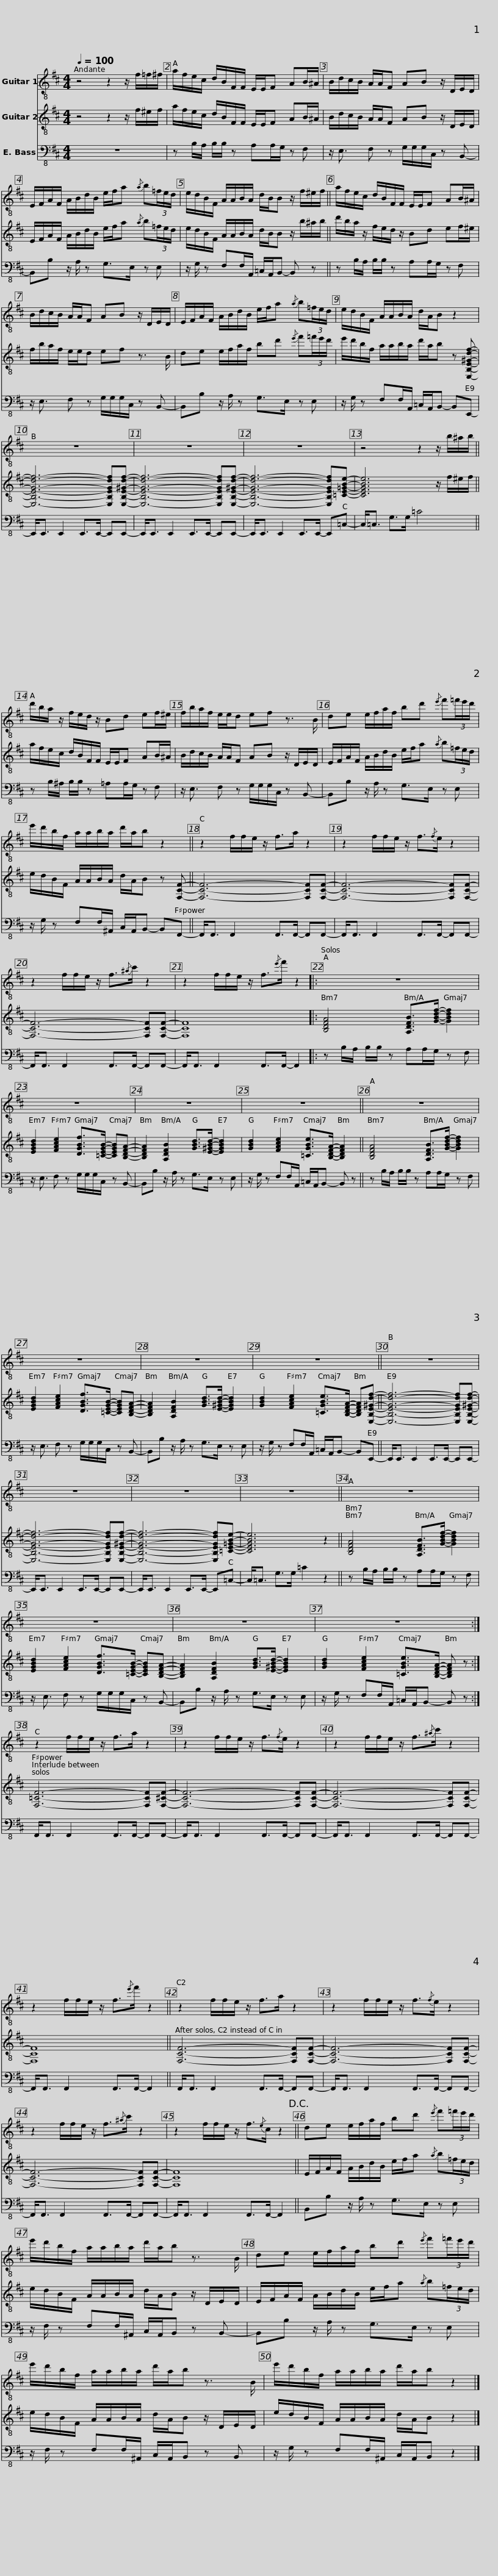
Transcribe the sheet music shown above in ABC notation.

X:1
%%score 1 2 3
L:1/8
Q:1/4=100
M:4/4
I:linebreak $
K:D
V:1 treble-8
V:2 treble-8
V:3 bass-8
V:1
 z4 z2 z/ f/=f/^f/ | a/f/e/c/ d/B/F/F/ E/E/F AB/^A/ | B/d/c/B/ A/A/F AB z/ D/E/D/ |$ E/F/A/F/ A/B/d/B/ e/f/a{/a} b(3=f/e/d/ | e/d/B/F/ A/A/B/A/ d/B/B z/ f/^e/f/ ||$ %5
 a/f/e/c/ d/B/F/F/ E/E/F AB/^A/ | B/d/c/B/ A/A/F AB z/ D/E/D/ |$ E/F/A/F/ A/B/d/B/ e/f/a{/a} b(3=f/e/d/ | e/d/B/F/ A/A/B/A/ d/A/B z2 |$ z8 | %10
 z8 | z8 | z4 z2 z/ b/^a/b/ ||$ d'/b/a/ z/ f/e/d/ z/ Bd ef/^e/ | f/b/a/f/ e/e/d ef z3/2 B/ |$ %15
 de e/f/a/f/ bd'{/e'} f'(3=f'/e'/d'/ | e'/d'/b/f/ a/a/b/a/ d'/a/b z2 ||$ z2 f/f/e/ z/ f>a z2 | z2 f/f/e/ z/ f3/2{/f}e/ z2 | z2 f/f/e/ z/ f3/2{/^a}c'/ z2 | %20
 z2 f/f/e/ z/ f3/2{/e'}f'/ z2 |:$ z8 | z8 | z8 |$ z8 ||$ %25
 z8 | z8 | z8 |$ z8 ||$ z8 | %30
 z8 | z8 | z8 ||$ z8 | z8 | %35
 z8 |$ z8 :|$ z2 f/f/e/ z/ f>a z2 | z2 f/f/e/ z/ f3/2{/f}e/ z2 | z2 f/f/e/ z/ f3/2{/^a}c'/ z2 | %40
 z2 f/f/e/ z/ f3/2{/e'}f'/ z2 ||$ z2 f/f/e/ z/ f>a z2 | z2 f/f/e/ z/ f3/2{/f}e/ z2 | z2 f/f/e/ z/ f3/2{/^a}c'/ z2 | z2 f/f/e/ z/ f3/2{/e}c/ z2!D.C.! ||$ %45
 de e/f/a/f/ bd'{/e'} f'(3=f'/e'/d'/ | e'/d'/b/f/ a/a/b/a/ d'/a/b z3/2 B/ |$ de e/f/a/f/ bd'{/e'} f'(3=f'/e'/d'/ | e'/d'/b/f/ a/a/b/a/ d'/a/b z3/2 B/ |$ e'/d'/b/f/ a/a/b/a/ d'/a/b z2 |] %50
V:2
 z4 z2 z/ f/^e/f/ | a/f/e/c/ d/B/F/F/ E/E/F AB/^A/ | B/d/c/B/ A/A/F AB z/ D/E/D/ |$ E/F/A/F/ A/B/d/B/ e/f/a{/a} b(3=f/e/d/ | e/d/B/F/ A/A/B/A/ d/B/B z/ b/^a/b/ ||$ %5
 d'/b/a/ z/ f/e/d/ z/ Bd ef/^e/ | f/b/a/f/ e/e/d ef z3/2 B/ |$ de e/f/a/f/ bd'{/e'} f'(3=f'/e'/d'/ | e'/d'/b/f/ a/a/b/a/ d'/a/b z [E,B,E^Gdf]- |$ [E,B,EGdf]6- [E,B,EGdf][E,B,E^Gdf]- | %10
 [E,B,EGdf]6- [E,B,EGdf][E,B,E^Gdf]- | [E,B,EGdf]6- [E,B,EGdf][=CE=GBe]- | [CEGBe]6 z/ f/^e/f/ ||$ a/f/e/c/ d/B/F/F/ E/E/F AB/^A/ | B/d/c/B/ A/A/F AB z/ D/E/D/ |$ %15
 E/F/A/F/ A/B/d/B/ e/f/a{/a} b(3=f/e/d/ | e/d/B/F/ A/A/B/A/ d/A/B z [F,CF]- ||$ [F,CF]6- [F,CF][F,CF]- | [F,CF]6- [F,CF][F,CF]- | [F,CF]6- [F,CF][F,CF]- | %20
 [F,CF]8 |:$ [B,DFA]4 [A,DFB]>[GBdf]- [GBdf]2 | [EGBd]2 [FAce]2 [DGBf]>[=CEGB]- [CEGB][B,DFA]- | [B,DFA]2 [A,DFB]2 [GBd]>[E^GBd]- [EGBd]2 |$ [GBd]2 [FAce]2 [=CGBe]>[B,DFA]- [B,DFA]2 ||$ %25
 [B,DFA]4 [A,DFB]>[GBdf]- [GBdf]2 | [EGBd]2 [FAce]2 [DGBf]>[=CEGB]- [CEGB][B,DFA]- | [B,DFA]2 [A,DFB]2 [GBd]>[E^GBd]- [EGBd]2 |$ [GBd]2 [FAce]2 [=CGBe]>[B,DFA]- [B,DFA][E,B,E^Gdf]- ||$ [E,B,EGdf]6- [E,B,EGdf][E,B,E^Gdf]- | %30
 [E,B,EGdf]6- [E,B,EGdf][E,B,E^Gdf]- | [E,B,EGdf]6- [E,B,EGdf][=CE=GBe]- | [CEGBe]6 z2 ||$ [B,DFA]4 [A,DFB]>[GBdf]- [GBdf]2 | [EGBd]2 [FAce]2 [DGBf]>[=CEGB]- [CEGB][B,DFA]- | %35
 [B,DFA]2 [A,DFB]2 [GBd]>[E^GBd]- [EGBd]2 |$ [GBd]2 [FAce]2 [=CGBe]>[B,DFA]- [B,DFA] z :|$ [F,=CF]6- [F,CF][F,^CF]- | [F,CF]6- [F,CF][F,CF]- | [F,CF]6- [F,CF][F,CF]- | %40
 [F,CF]8 ||$ [F,CF]6- [F,CF][F,CF]- | [F,CF]6- [F,CF][F,CF]- | [F,CF]6- [F,CF][F,CF]- | [F,CF]8 ||$ %45
 E/F/A/F/ A/B/d/B/ e/f/a{/a} b(3=f/e/d/ | e/d/B/F/ A/A/B/A/ d/A/B z/ D/E/D/ |$ E/F/A/F/ A/B/d/B/ e/f/a{/a} b(3=f/e/d/ | e/d/B/F/ A/A/B/A/ d/A/B z/ D/E/D/ |$ e/d/B/F/ A/A/B/A/ d/A/B z2 |] %50
V:3
 z8 | z B,/A,/ B,/B,/ z A,A,/G,/ z F, | z/ E,3/2 F, z G,/G,/G,/C,/ z B,,- |$ B,,B, z/ A,/ z G,>E, z E, | z/ G,/ z F,F,/A,,/ =C,/A,,/B,,- B,, z ||$ %5
 z B,/A,/ B,/B,/ z A,A,/G,/ z F, | z/ E,3/2 F, z G,/G,/G,/C,/ z B,,- |$ B,,B, z/ A,/ z G,>E, z E, | z/ G,/ z F,F,/A,,/ =C,/A,,/B,,- B,,E,,- |$ E,,<E,, E,,2 E,,>E,,- E,,E,,- | %10
 E,,<E,, E,,2 E,,>E,,- E,,E,,- | E,,<E,, E,,2 E,,>E,,- E,,=C,- | C,<=C, G,>G, =C4 ||$ z B,/^A,/ B,/B,/ z =A,A,/G,/ z F, | z/ E,3/2 F, z G,/G,/G,/C,/ z B,,- |$ %15
 B,,B, z/ A,/ z G,>E, z E, | z/ G,/ z F,F,/^A,,/ C,/A,,/B,,- B,,F,,- ||$ F,,<F,, F,,2 F,,>F,,- F,,F,,- | F,,<F,, F,,2 F,,>F,,- F,,F,,- | F,,<F,, F,,2 F,,>F,,- F,,F,,- | %20
 F,,<F,, F,,2 F,,>F,,- F,,2 |:$ z B,/A,/ B,/B,/ z A,A,/G,/ z F, | z/ E,3/2 F, z G,/G,/G,/C,/ z B,,- | B,,B, z/ A,/ z G,>E, z E, |$ z/ G,/ z F,F,/A,,/ =C,/A,,/B,,- B,, z ||$ %25
 z B,/A,/ B,/B,/ z A,A,/G,/ z F, | z/ E,3/2 F, z G,/G,/G,/C,/ z B,,- | B,,B, z/ A,/ z G,>E, z E, |$ z/ G,/ z F,F,/A,,/ =C,/A,,/B,,- B,,E,,- ||$ E,,<E,, E,,2 E,,>E,,- E,,E,,- | %30
 E,,<E,, E,,2 E,,>E,,- E,,E,,- | E,,<E,, E,,2 E,,>E,,- E,,=C,- | C,<=C, G,>G, =C2 z2 ||$ z B,/A,/ B,/B,/ z A,A,/G,/ z F, | z/ E,3/2 F, z G,/G,/G,/C,/ z B,,- | %35
 B,,B, z/ A,/ z G,>E, z E, |$ z/ G,/ z F,F,/A,,/ =C,/A,,/B,,- B,, z :|$ F,,<F,, F,,2 F,,>F,,- F,,F,,- | F,,<F,, F,,2 F,,>F,,- F,,F,,- | F,,<F,, F,,2 F,,>F,,- F,,F,,- | %40
 F,,<F,, F,,2 F,,>F,,- F,,2 ||$ F,,<F,, F,,2 F,,>F,,- F,,F,,- | F,,<F,, F,,2 F,,>F,,- F,,F,,- | F,,<F,, F,,2 F,,>F,,- F,,F,,- | F,,<F,, F,,2 F,,>F,,- F,,2 ||$ %45
 B,,B, z/ A,/ z G,>E, z E, | z/ F,/ z F,F,/^A,,/ C,/A,,/B,, z B,,- |$ B,,B, z/ A,/ z G,>E, z E, | z/ F,/ z F,F,/^A,,/ C,/A,,/B,, z B,, |$ z/ G,/ z F,F,/^A,,/ C,/A,,/B,, z2 |] %50
